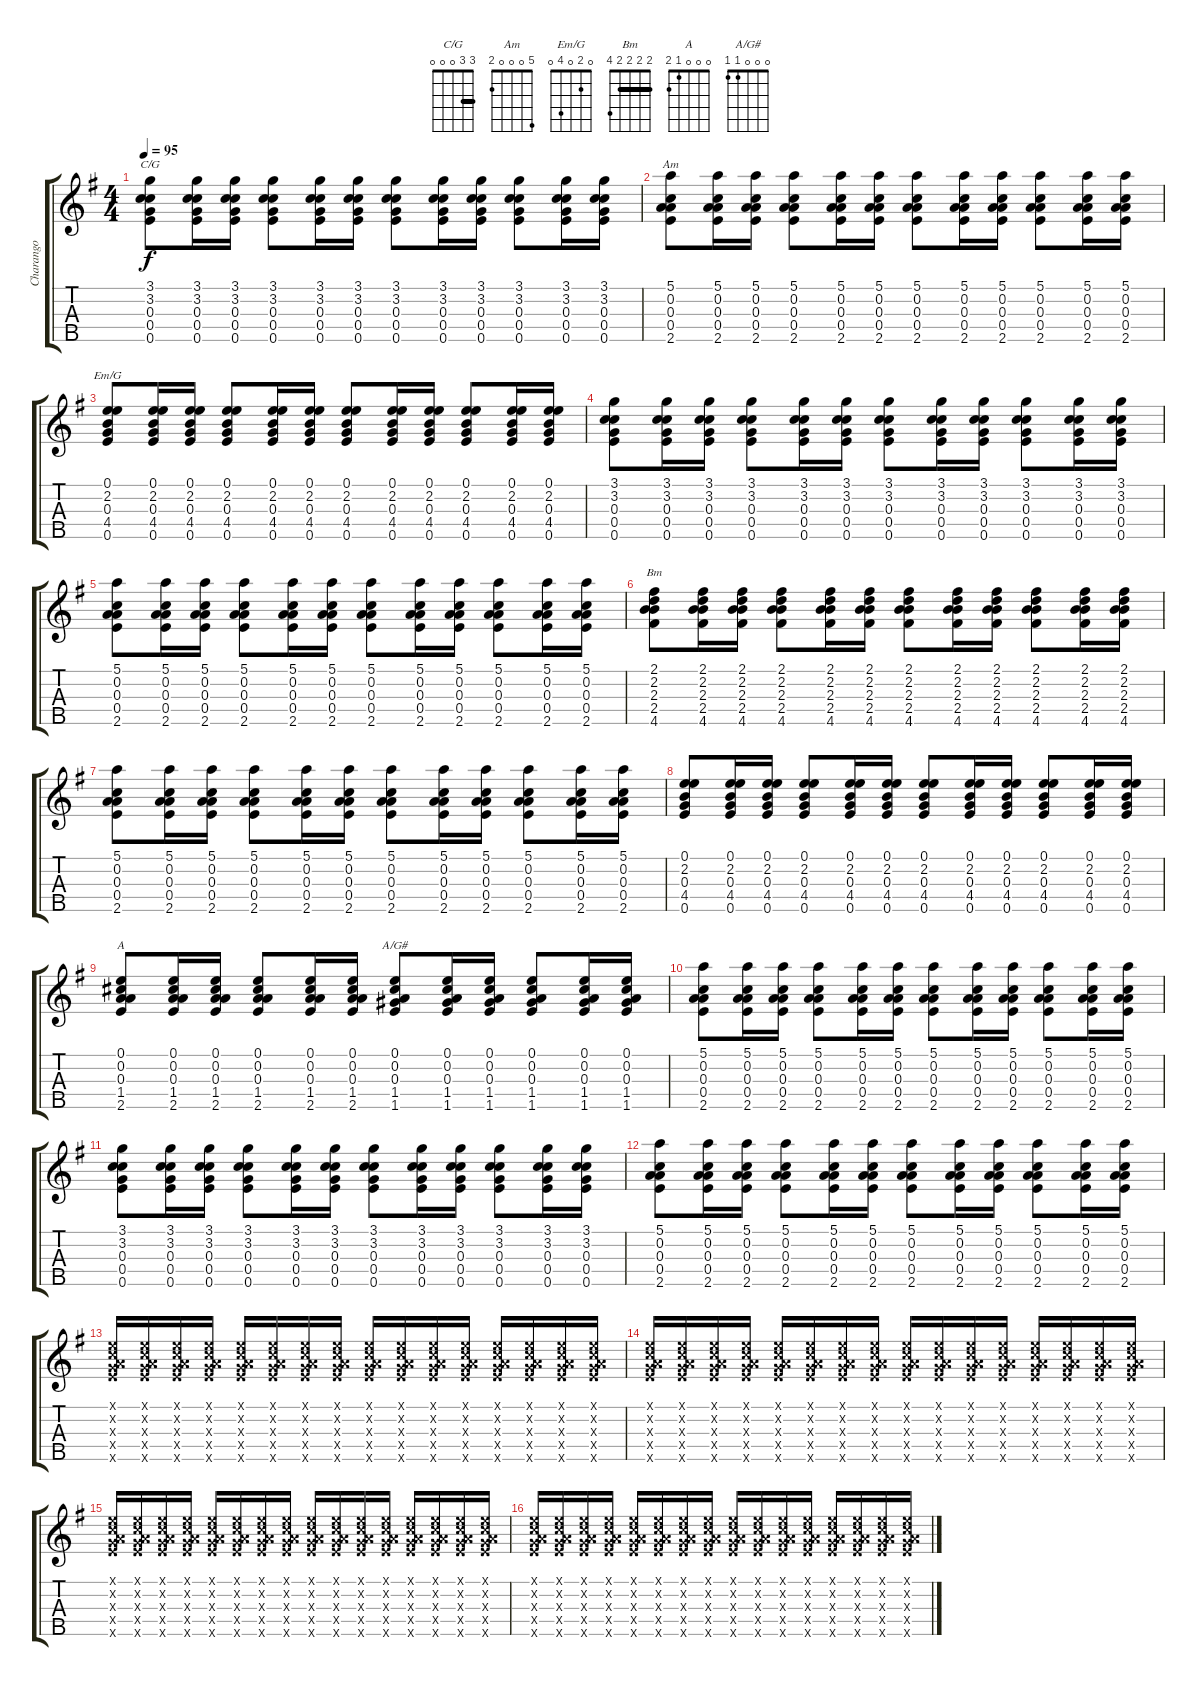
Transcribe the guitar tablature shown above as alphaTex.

\track ("Charango" "Charango") {instrument banjo}
\staff {score tabs}
\tuning (E4 A3 E3 C4 G3) {hide}
\displaytranspose 12
\chord ("C/G" 3 3 0 0 0) {barre 3}
\chord ("Am" 5 0 0 0 2)
\chord ("Em/G" 0 2 0 4 0)
\chord ("Bm" 2 2 2 2 4) {barre 2}
\chord ("A" 0 0 0 1 2)
\chord ("A/G#" 0 0 0 1 1)
\ts (4 4)
\tempo 95
\clef g2
\ks g
(3.1 3.2 0.3 0.4 0.5).8{ch "C/G" dy f} (3.1 3.2 0.3 0.4 0.5).16 (3.1 3.2 0.3 0.4 0.5).16 (3.1 3.2 0.3 0.4 0.5).8 (3.1 3.2 0.3 0.4 0.5).16 (3.1 3.2 0.3 0.4 0.5).16 (3.1 3.2 0.3 0.4 0.5).8 (3.1 3.2 0.3 0.4 0.5).16 (3.1 3.2 0.3 0.4 0.5).16 (3.1 3.2 0.3 0.4 0.5).8 (3.1 3.2 0.3 0.4 0.5).16 (3.1 3.2 0.3 0.4 0.5).16 |
(5.1 0.2 0.3 0.4 2.5).8{ch "Am"} (5.1 0.2 0.3 0.4 2.5).16 (5.1 0.2 0.3 0.4 2.5).16 (5.1 0.2 0.3 0.4 2.5).8 (5.1 0.2 0.3 0.4 2.5).16 (5.1 0.2 0.3 0.4 2.5).16 (5.1 0.2 0.3 0.4 2.5).8 (5.1 0.2 0.3 0.4 2.5).16 (5.1 0.2 0.3 0.4 2.5).16 (5.1 0.2 0.3 0.4 2.5).8 (5.1 0.2 0.3 0.4 2.5).16 (5.1 0.2 0.3 0.4 2.5).16 |
(0.1 2.2 0.3 4.4 0.5).8{ch "Em/G"} (0.1 2.2 0.3 4.4 0.5).16 (0.1 2.2 0.3 4.4 0.5).16 (0.1 2.2 0.3 4.4 0.5).8 (0.1 2.2 0.3 4.4 0.5).16 (0.1 2.2 0.3 4.4 0.5).16 (0.1 2.2 0.3 4.4 0.5).8 (0.1 2.2 0.3 4.4 0.5).16 (0.1 2.2 0.3 4.4 0.5).16 (0.1 2.2 0.3 4.4 0.5).8 (0.1 2.2 0.3 4.4 0.5).16 (0.1 2.2 0.3 4.4 0.5).16 |
(3.1 3.2 0.3 0.4 0.5).8 (3.1 3.2 0.3 0.4 0.5).16 (3.1 3.2 0.3 0.4 0.5).16 (3.1 3.2 0.3 0.4 0.5).8 (3.1 3.2 0.3 0.4 0.5).16 (3.1 3.2 0.3 0.4 0.5).16 (3.1 3.2 0.3 0.4 0.5).8 (3.1 3.2 0.3 0.4 0.5).16 (3.1 3.2 0.3 0.4 0.5).16 (3.1 3.2 0.3 0.4 0.5).8 (3.1 3.2 0.3 0.4 0.5).16 (3.1 3.2 0.3 0.4 0.5).16 |
(5.1 0.2 0.3 0.4 2.5).8 (5.1 0.2 0.3 0.4 2.5).16 (5.1 0.2 0.3 0.4 2.5).16 (5.1 0.2 0.3 0.4 2.5).8 (5.1 0.2 0.3 0.4 2.5).16 (5.1 0.2 0.3 0.4 2.5).16 (5.1 0.2 0.3 0.4 2.5).8 (5.1 0.2 0.3 0.4 2.5).16 (5.1 0.2 0.3 0.4 2.5).16 (5.1 0.2 0.3 0.4 2.5).8 (5.1 0.2 0.3 0.4 2.5).16 (5.1 0.2 0.3 0.4 2.5).16 |
(2.1 2.2 2.3 2.4 4.5).8{ch "Bm"} (2.1 2.2 2.3 2.4 4.5).16 (2.1 2.2 2.3 2.4 4.5).16 (2.1 2.2 2.3 2.4 4.5).8 (2.1 2.2 2.3 2.4 4.5).16 (2.1 2.2 2.3 2.4 4.5).16 (2.1 2.2 2.3 2.4 4.5).8 (2.1 2.2 2.3 2.4 4.5).16 (2.1 2.2 2.3 2.4 4.5).16 (2.1 2.2 2.3 2.4 4.5).8 (2.1 2.2 2.3 2.4 4.5).16 (2.1 2.2 2.3 2.4 4.5).16 |
(5.1 0.2 0.3 0.4 2.5).8 (5.1 0.2 0.3 0.4 2.5).16 (5.1 0.2 0.3 0.4 2.5).16 (5.1 0.2 0.3 0.4 2.5).8 (5.1 0.2 0.3 0.4 2.5).16 (5.1 0.2 0.3 0.4 2.5).16 (5.1 0.2 0.3 0.4 2.5).8 (5.1 0.2 0.3 0.4 2.5).16 (5.1 0.2 0.3 0.4 2.5).16 (5.1 0.2 0.3 0.4 2.5).8 (5.1 0.2 0.3 0.4 2.5).16 (5.1 0.2 0.3 0.4 2.5).16 |
(0.1 2.2 0.3 4.4 0.5).8 (0.1 2.2 0.3 4.4 0.5).16 (0.1 2.2 0.3 4.4 0.5).16 (0.1 2.2 0.3 4.4 0.5).8 (0.1 2.2 0.3 4.4 0.5).16 (0.1 2.2 0.3 4.4 0.5).16 (0.1 2.2 0.3 4.4 0.5).8 (0.1 2.2 0.3 4.4 0.5).16 (0.1 2.2 0.3 4.4 0.5).16 (0.1 2.2 0.3 4.4 0.5).8 (0.1 2.2 0.3 4.4 0.5).16 (0.1 2.2 0.3 4.4 0.5).16 |
(0.1 0.2 0.3 1.4 2.5).8{ch "A"} (0.1 0.2 0.3 1.4 2.5).16 (0.1 0.2 0.3 1.4 2.5).16 (0.1 0.2 0.3 1.4 2.5).8 (0.1 0.2 0.3 1.4 2.5).16 (0.1 0.2 0.3 1.4 2.5).16 (0.1 0.2 0.3 1.4 1.5).8{ch "A/G#"} (0.1 0.2 0.3 1.4 1.5).16 (0.1 0.2 0.3 1.4 1.5).16 (0.1 0.2 0.3 1.4 1.5).8 (0.1 0.2 0.3 1.4 1.5).16 (0.1 0.2 0.3 1.4 1.5).16 |
(5.1 0.2 0.3 0.4 2.5).8 (5.1 0.2 0.3 0.4 2.5).16 (5.1 0.2 0.3 0.4 2.5).16 (5.1 0.2 0.3 0.4 2.5).8 (5.1 0.2 0.3 0.4 2.5).16 (5.1 0.2 0.3 0.4 2.5).16 (5.1 0.2 0.3 0.4 2.5).8 (5.1 0.2 0.3 0.4 2.5).16 (5.1 0.2 0.3 0.4 2.5).16 (5.1 0.2 0.3 0.4 2.5).8 (5.1 0.2 0.3 0.4 2.5).16 (5.1 0.2 0.3 0.4 2.5).16 |
(3.1 3.2 0.3 0.4 0.5).8 (3.1 3.2 0.3 0.4 0.5).16 (3.1 3.2 0.3 0.4 0.5).16 (3.1 3.2 0.3 0.4 0.5).8 (3.1 3.2 0.3 0.4 0.5).16 (3.1 3.2 0.3 0.4 0.5).16 (3.1 3.2 0.3 0.4 0.5).8 (3.1 3.2 0.3 0.4 0.5).16 (3.1 3.2 0.3 0.4 0.5).16 (3.1 3.2 0.3 0.4 0.5).8 (3.1 3.2 0.3 0.4 0.5).16 (3.1 3.2 0.3 0.4 0.5).16 |
(5.1 0.2 0.3 0.4 2.5).8 (5.1 0.2 0.3 0.4 2.5).16 (5.1 0.2 0.3 0.4 2.5).16 (5.1 0.2 0.3 0.4 2.5).8 (5.1 0.2 0.3 0.4 2.5).16 (5.1 0.2 0.3 0.4 2.5).16 (5.1 0.2 0.3 0.4 2.5).8 (5.1 0.2 0.3 0.4 2.5).16 (5.1 0.2 0.3 0.4 2.5).16 (5.1 0.2 0.3 0.4 2.5).8 (5.1 0.2 0.3 0.4 2.5).16 (5.1 0.2 0.3 0.4 2.5).16 |
(0.1{x} 0.2{x} 0.3{x} 0.4{x} 0.5{x}).16 (0.1{x} 0.2{x} 0.3{x} 0.4{x} 0.5{x}).16 (0.1{x} 0.2{x} 0.3{x} 0.4{x} 0.5{x}).16 (0.1{x} 0.2{x} 0.3{x} 0.4{x} 0.5{x}).16 (0.1{x} 0.2{x} 0.3{x} 0.4{x} 0.5{x}).16 (0.1{x} 0.2{x} 0.3{x} 0.4{x} 0.5{x}).16 (0.1{x} 0.2{x} 0.3{x} 0.4{x} 0.5{x}).16 (0.1{x} 0.2{x} 0.3{x} 0.4{x} 0.5{x}).16 (0.1{x} 0.2{x} 0.3{x} 0.4{x} 0.5{x}).16 (0.1{x} 0.2{x} 0.3{x} 0.4{x} 0.5{x}).16 (0.1{x} 0.2{x} 0.3{x} 0.4{x} 0.5{x}).16 (0.1{x} 0.2{x} 0.3{x} 0.4{x} 0.5{x}).16 (0.1{x} 0.2{x} 0.3{x} 0.4{x} 0.5{x}).16 (0.1{x} 0.2{x} 0.3{x} 0.4{x} 0.5{x}).16 (0.1{x} 0.2{x} 0.3{x} 0.4{x} 0.5{x}).16 (0.1{x} 0.2{x} 0.3{x} 0.4{x} 0.5{x}).16 |
(0.1{x} 0.2{x} 0.3{x} 0.4{x} 0.5{x}).16 (0.1{x} 0.2{x} 0.3{x} 0.4{x} 0.5{x}).16 (0.1{x} 0.2{x} 0.3{x} 0.4{x} 0.5{x}).16 (0.1{x} 0.2{x} 0.3{x} 0.4{x} 0.5{x}).16 (0.1{x} 0.2{x} 0.3{x} 0.4{x} 0.5{x}).16 (0.1{x} 0.2{x} 0.3{x} 0.4{x} 0.5{x}).16 (0.1{x} 0.2{x} 0.3{x} 0.4{x} 0.5{x}).16 (0.1{x} 0.2{x} 0.3{x} 0.4{x} 0.5{x}).16 (0.1{x} 0.2{x} 0.3{x} 0.4{x} 0.5{x}).16 (0.1{x} 0.2{x} 0.3{x} 0.4{x} 0.5{x}).16 (0.1{x} 0.2{x} 0.3{x} 0.4{x} 0.5{x}).16 (0.1{x} 0.2{x} 0.3{x} 0.4{x} 0.5{x}).16 (0.1{x} 0.2{x} 0.3{x} 0.4{x} 0.5{x}).16 (0.1{x} 0.2{x} 0.3{x} 0.4{x} 0.5{x}).16 (0.1{x} 0.2{x} 0.3{x} 0.4{x} 0.5{x}).16 (0.1{x} 0.2{x} 0.3{x} 0.4{x} 0.5{x}).16 |
(0.1{x} 0.2{x} 0.3{x} 0.4{x} 0.5{x}).16 (0.1{x} 0.2{x} 0.3{x} 0.4{x} 0.5{x}).16 (0.1{x} 0.2{x} 0.3{x} 0.4{x} 0.5{x}).16 (0.1{x} 0.2{x} 0.3{x} 0.4{x} 0.5{x}).16 (0.1{x} 0.2{x} 0.3{x} 0.4{x} 0.5{x}).16 (0.1{x} 0.2{x} 0.3{x} 0.4{x} 0.5{x}).16 (0.1{x} 0.2{x} 0.3{x} 0.4{x} 0.5{x}).16 (0.1{x} 0.2{x} 0.3{x} 0.4{x} 0.5{x}).16 (0.1{x} 0.2{x} 0.3{x} 0.4{x} 0.5{x}).16 (0.1{x} 0.2{x} 0.3{x} 0.4{x} 0.5{x}).16 (0.1{x} 0.2{x} 0.3{x} 0.4{x} 0.5{x}).16 (0.1{x} 0.2{x} 0.3{x} 0.4{x} 0.5{x}).16 (0.1{x} 0.2{x} 0.3{x} 0.4{x} 0.5{x}).16 (0.1{x} 0.2{x} 0.3{x} 0.4{x} 0.5{x}).16 (0.1{x} 0.2{x} 0.3{x} 0.4{x} 0.5{x}).16 (0.1{x} 0.2{x} 0.3{x} 0.4{x} 0.5{x}).16 |
(0.1{x} 0.2{x} 0.3{x} 0.4{x} 0.5{x}).16 (0.1{x} 0.2{x} 0.3{x} 0.4{x} 0.5{x}).16 (0.1{x} 0.2{x} 0.3{x} 0.4{x} 0.5{x}).16 (0.1{x} 0.2{x} 0.3{x} 0.4{x} 0.5{x}).16 (0.1{x} 0.2{x} 0.3{x} 0.4{x} 0.5{x}).16 (0.1{x} 0.2{x} 0.3{x} 0.4{x} 0.5{x}).16 (0.1{x} 0.2{x} 0.3{x} 0.4{x} 0.5{x}).16 (0.1{x} 0.2{x} 0.3{x} 0.4{x} 0.5{x}).16 (0.1{x} 0.2{x} 0.3{x} 0.4{x} 0.5{x}).16 (0.1{x} 0.2{x} 0.3{x} 0.4{x} 0.5{x}).16 (0.1{x} 0.2{x} 0.3{x} 0.4{x} 0.5{x}).16 (0.1{x} 0.2{x} 0.3{x} 0.4{x} 0.5{x}).16 (0.1{x} 0.2{x} 0.3{x} 0.4{x} 0.5{x}).16 (0.1{x} 0.2{x} 0.3{x} 0.4{x} 0.5{x}).16 (0.1{x} 0.2{x} 0.3{x} 0.4{x} 0.5{x}).16 (0.1{x} 0.2{x} 0.3{x} 0.4{x} 0.5{x}).16
